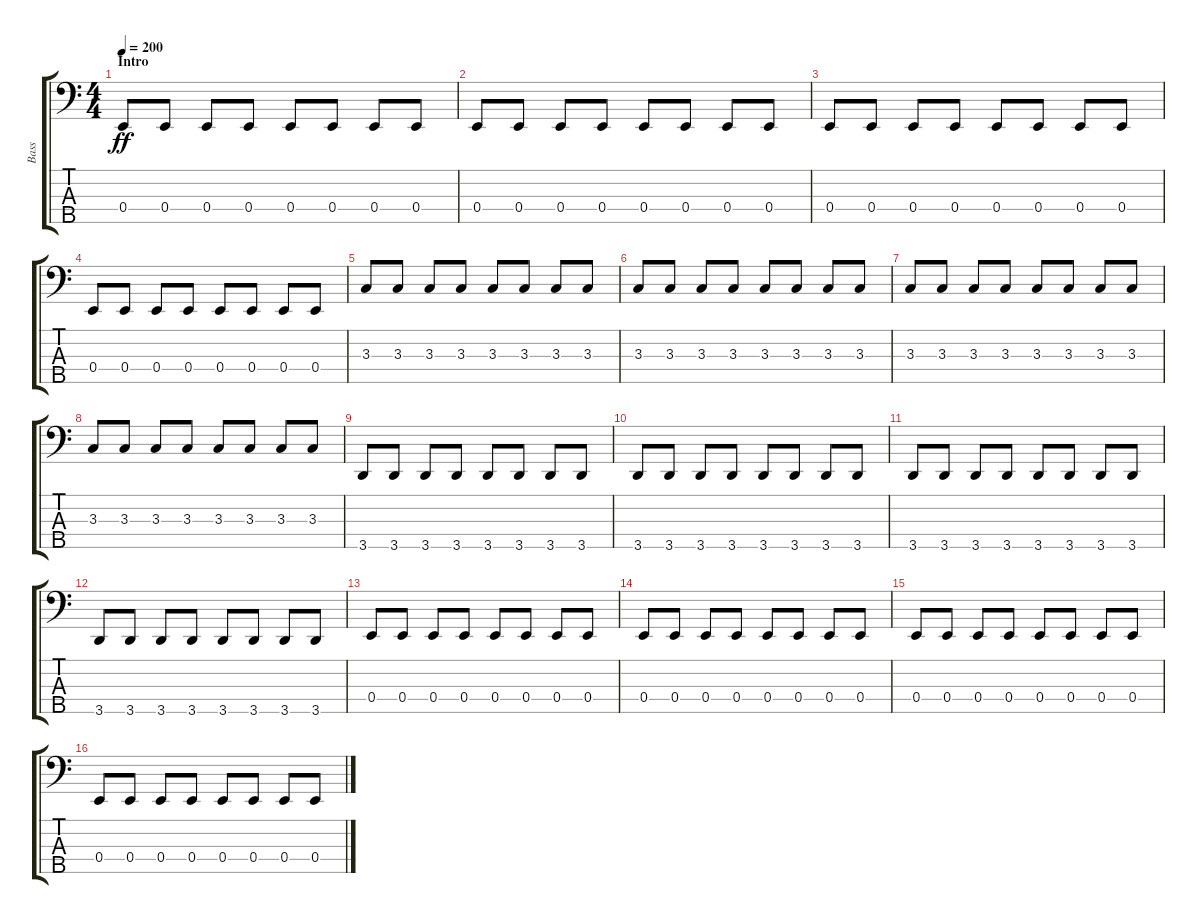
\track ("Bass" "Bass") {instrument electricbasspick}
\staff {score tabs}
\tuning (G2 D2 A1 E1 B0) {hide}
\ts (4 4)
\section ("" "Intro")
\tempo 200
\clef f4
\ks c
0.4.8{dy ff instrument electricbasspick} 0.4.8 0.4.8 0.4.8 0.4.8 0.4.8 0.4.8 0.4.8 |
0.4.8 0.4.8 0.4.8 0.4.8 0.4.8 0.4.8 0.4.8 0.4.8 |
0.4.8 0.4.8 0.4.8 0.4.8 0.4.8 0.4.8 0.4.8 0.4.8 |
0.4.8 0.4.8 0.4.8 0.4.8 0.4.8 0.4.8 0.4.8 0.4.8 |
3.3.8 3.3.8 3.3.8 3.3.8 3.3.8 3.3.8 3.3.8 3.3.8 |
3.3.8 3.3.8 3.3.8 3.3.8 3.3.8 3.3.8 3.3.8 3.3.8 |
3.3.8 3.3.8 3.3.8 3.3.8 3.3.8 3.3.8 3.3.8 3.3.8 |
3.3.8 3.3.8 3.3.8 3.3.8 3.3.8 3.3.8 3.3.8 3.3.8 |
3.5.8 3.5.8 3.5.8 3.5.8 3.5.8 3.5.8 3.5.8 3.5.8 |
3.5.8 3.5.8 3.5.8 3.5.8 3.5.8 3.5.8 3.5.8 3.5.8 |
3.5.8 3.5.8 3.5.8 3.5.8 3.5.8 3.5.8 3.5.8 3.5.8 |
3.5.8 3.5.8 3.5.8 3.5.8 3.5.8 3.5.8 3.5.8 3.5.8 |
0.4.8 0.4.8 0.4.8 0.4.8 0.4.8 0.4.8 0.4.8 0.4.8 |
0.4.8 0.4.8 0.4.8 0.4.8 0.4.8 0.4.8 0.4.8 0.4.8 |
0.4.8 0.4.8 0.4.8 0.4.8 0.4.8 0.4.8 0.4.8 0.4.8 |
0.4.8 0.4.8 0.4.8 0.4.8 0.4.8 0.4.8 0.4.8 0.4.8
